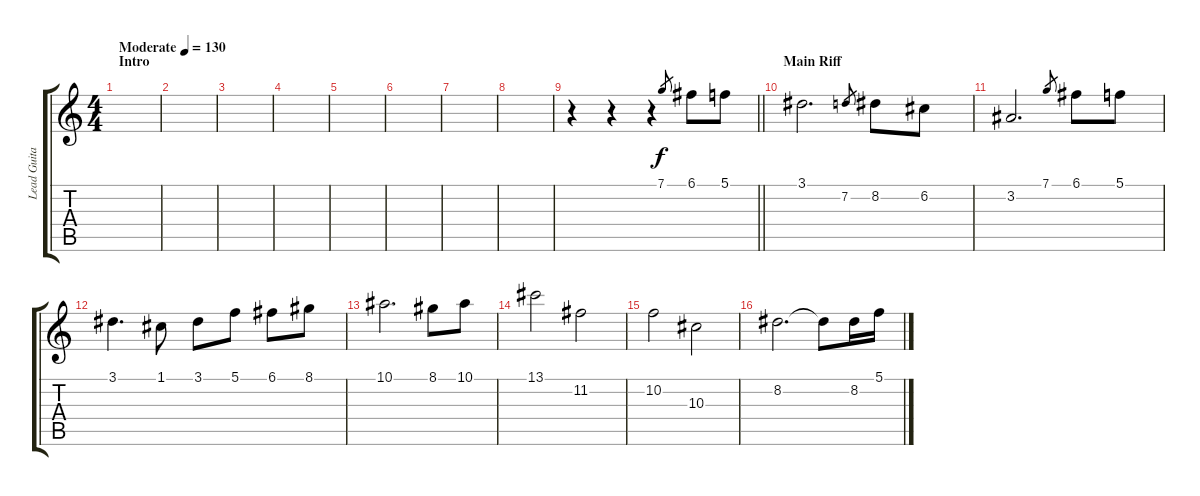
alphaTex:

\track ("Lead Guitar" "Lead Guita") {instrument distortionguitar}
\staff {score tabs}
\tuning (C4 G3 Eb3 Bb2 F2 C2) {hide}
\ts (4 4)
\section ("" "Intro")
\tempo (130 "Moderate")
\clef g2
\ks c
|
|
|
|
|
|
|
|
\barLineRight lightlight
r.4 r.4 r.4 7.1.8{gr} 6.1.8 5.1.8 |
\section ("" "Main Riff")
3.1.2{d} 7.2.8{gr} 8.2.8 6.2.8 |
3.2.2{d} 7.1.8{gr} 6.1.8 5.1.8 |
3.1.4{d} 1.1.8 3.1.8 5.1.8 6.1.8 8.1.8 |
10.1.2{d} 8.1.8 10.1.8 |
13.1.2 11.2.2 |
10.2.2 10.3.2 |
8.2.2{d} 8.2{t}.8 8.2.16 5.1.16
